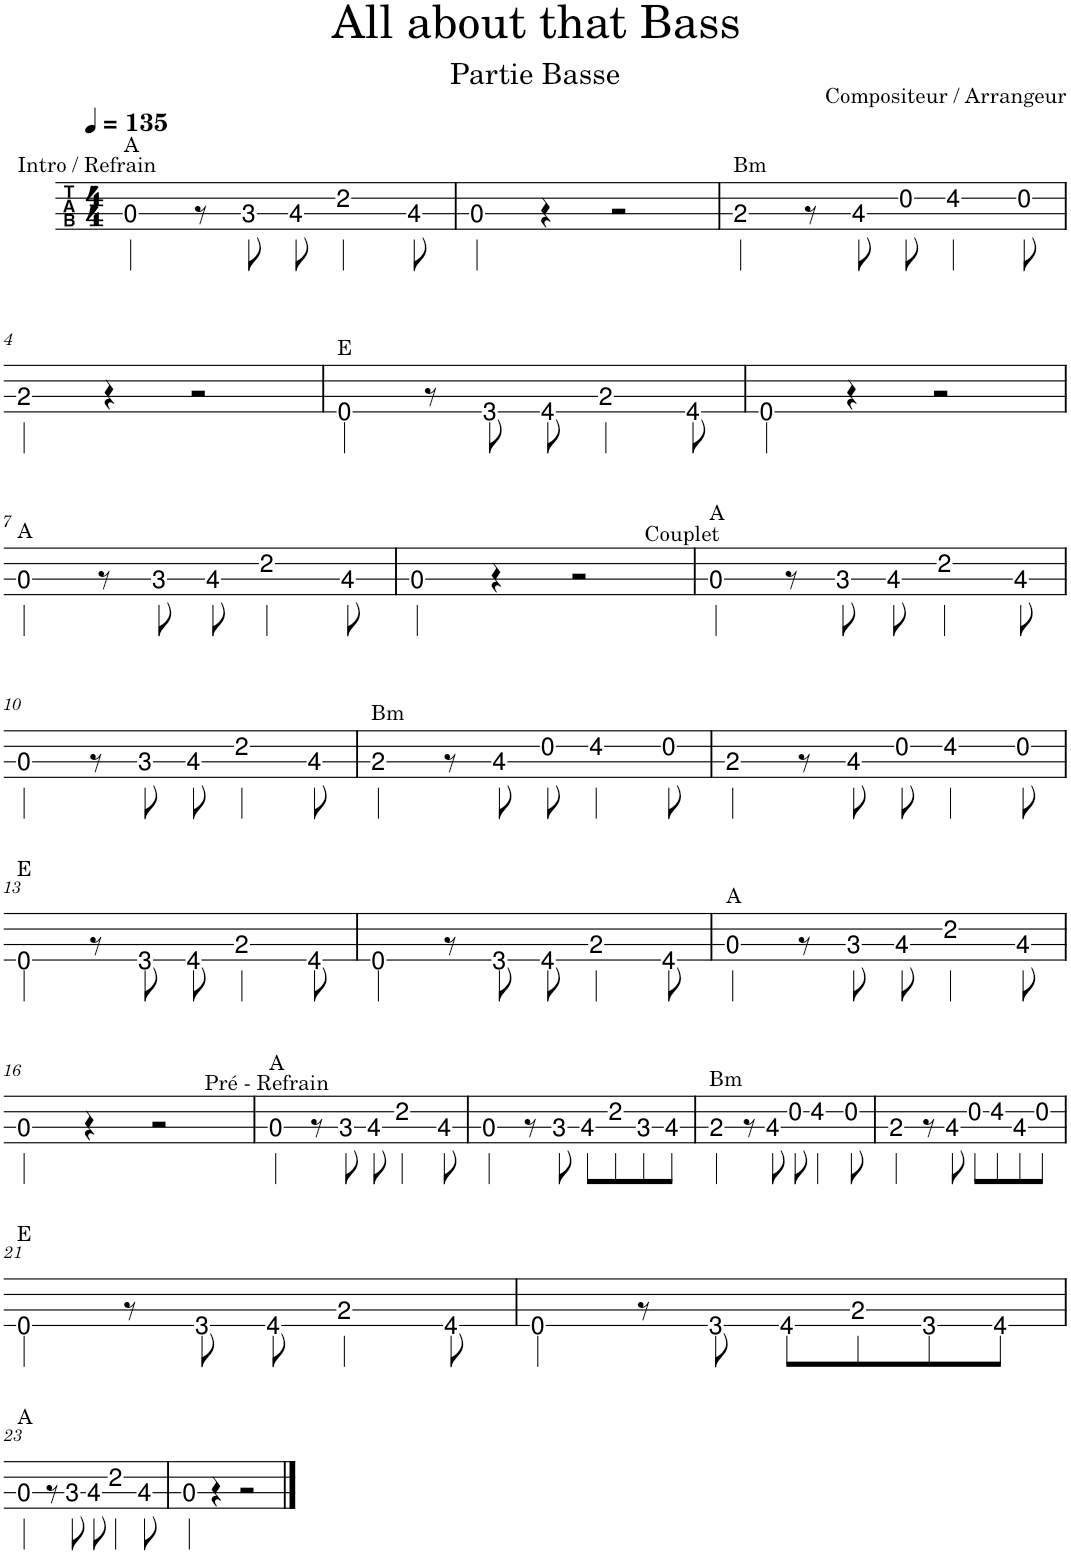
**kern
*part1
*staff1
*I"Guitare basse
*I'Guit. B.
*stria4
*
*Trd7c12
*k[]
*M4/4
*MM135
=1
!LO:TX:a:t=Intro / Refrain
!LO:TX:a:t=A
4AAn\
8r
8C\
8D-\
4En\
8D-\
=2
4AAn\
4r
2r
=3
!LO:TX:a:t=Bm
4C-X\
8r
8D-\
8Dn\
4G-X\
8D\
!!LO:LB:g=z
=4
4C-X\
4r
2r
=5
!LO:TX:a:t=E
4EEn\
8r
8GG\
8AA-\
4C-X\
8AA-\
=6
4EEn\
4r
2r
!!LO:LB:g=z
=7
!LO:TX:a:t=A
4AAn\
8r
8C\
8D-\
4En\
8D-\
=8
4AAn\
4r
2r
=9
!LO:TX:a:t=Couplet
!LO:TX:a:t=A
4AAn\
8r
8C\
8D-\
4En\
8D-\
!!LO:LB:g=z
=10
4AAn\
8r
8C\
8D-\
4En\
8D-\
=11
!LO:TX:a:t=Bm
4C-X\
8r
8D-\
8Dn\
4G-X\
8D\
=12
4C-X\
8r
8D-\
8Dn\
4G-X\
8D\
!!LO:LB:g=z
=13
!LO:TX:a:t=E
4EEn\
8r
8GG\
8AA-\
4C-X\
8AA-\
=14
4EEn\
8r
8GG\
8AA-\
4C-X\
8AA-\
=15
!LO:TX:a:t=A
4AAn\
8r
8C\
8D-\
4En\
8D-\
!!LO:LB:g=z
=16
4AAn\
4r
2r
=17
!LO:TX:a:t=Pré - Refrain
!LO:TX:a:t=A
4AAn\
8r
8C\
8D-\
4En\
8D-\
=18
4AAn\
8r
8C\
8D-\L
8En\
8C\
8D-\J
=19
!LO:TX:a:t=Bm
4C-X\
8r
8D-\
8Dn\
4G-X\
8D\
=20
4C-X\
8r
8D-\
8Dn\L
8G-X\
8C#\
8D\J
!!LO:LB:g=z
=21
!LO:TX:a:t=E
4EEn\
8r
8GG\
8AA-\
4C-X\
8AA-\
=22
4EEn\
8r
8GG\
8AA-\L
8C-X\
8GG\
8AA-\J
!!LO:LB:g=z
=23
!LO:TX:a:t=A
4AAn\
8r
8C\
8D-\
4En\
8D-\
=24
4AAn\
4r
2r
==
*-
